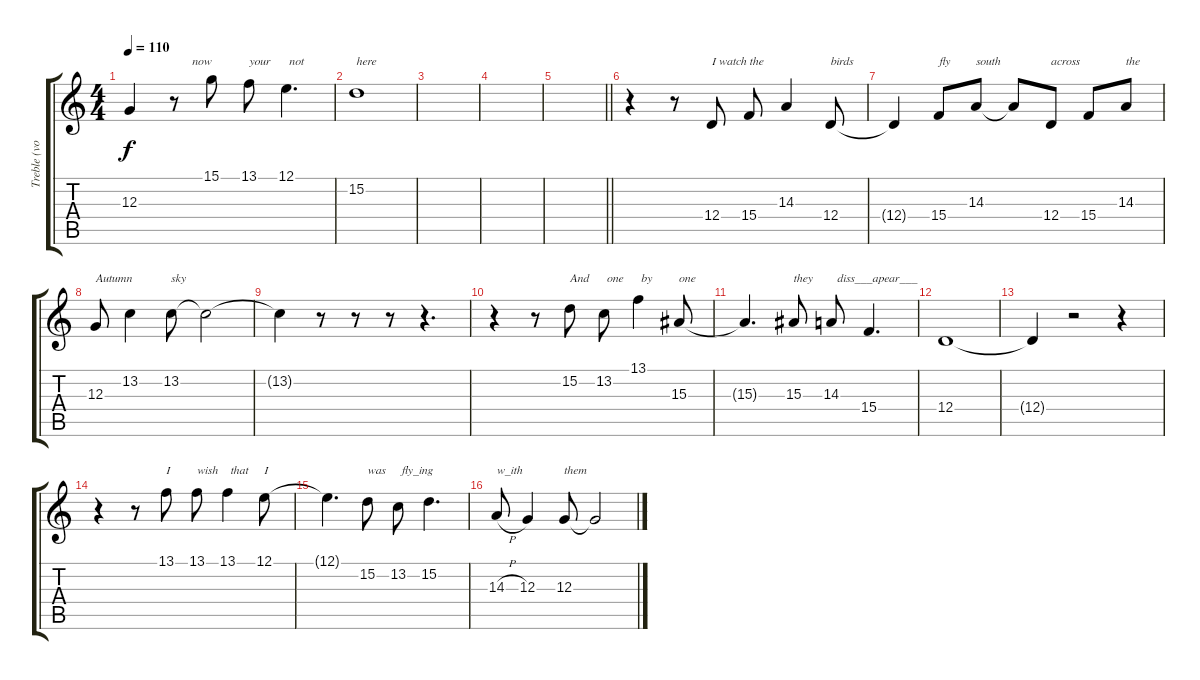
\track ("Treble (vocal)" "Treble (vo") {solo instrument acousticgrandpiano}
\staff {score tabs}
\tuning (E4 B3 G3 D3 A2 E2) {hide}
\ts (4 4)
\tempo 110
\clef g2
\ks c
12.3{t}.4{dy f} r.8{txt "      now"} 15.1.8 13.1.8{txt "your"} 12.1.4{d txt " not"} |
15.2.1{txt "here"} |
|
|
\barLineRight lightlight
|
r.4 r.8 12.4.8{txt "I watch the"} 15.4.8 14.3.4 12.4.8{txt "birds"} |
12.4{t}.4 15.4.8{txt "fly"} 14.3.8{txt "south"} 14.3{t}.8 12.4.8{txt "across"} 15.4.8 14.3.8{txt "the"} |
12.3.8{txt "Autumn"} 13.2.4 13.2.8{txt "sky"} 13.2{t}.2 |
13.2{t}.4 r.8 r.8 r.8 r.4{d} |
r.4 r.8 15.2.8{txt "And"} 13.2.8{txt " one"} 13.1.4{txt " by"} 15.3.8{txt "one"} |
15.3{t}.4{d} 15.3.8{txt "they"} 14.3.8{txt "  diss___apear___"} 15.4.4{d} |
12.4.1 |
12.4{t}.4 r.2 r.4 |
r.4 r.8 13.1.8{txt "I"} 13.1.8{txt "wish"} 13.1.4{txt " that"} 12.1.8{txt "I"} |
12.1{t}.4{d} 15.2.8{txt "was"} 13.2.8{txt " fly_ing"} 15.2.4{d} |
14.3{h}.8{txt "w_ith"} 12.3.4 12.3.8{txt "them"} 12.3{t}.2
